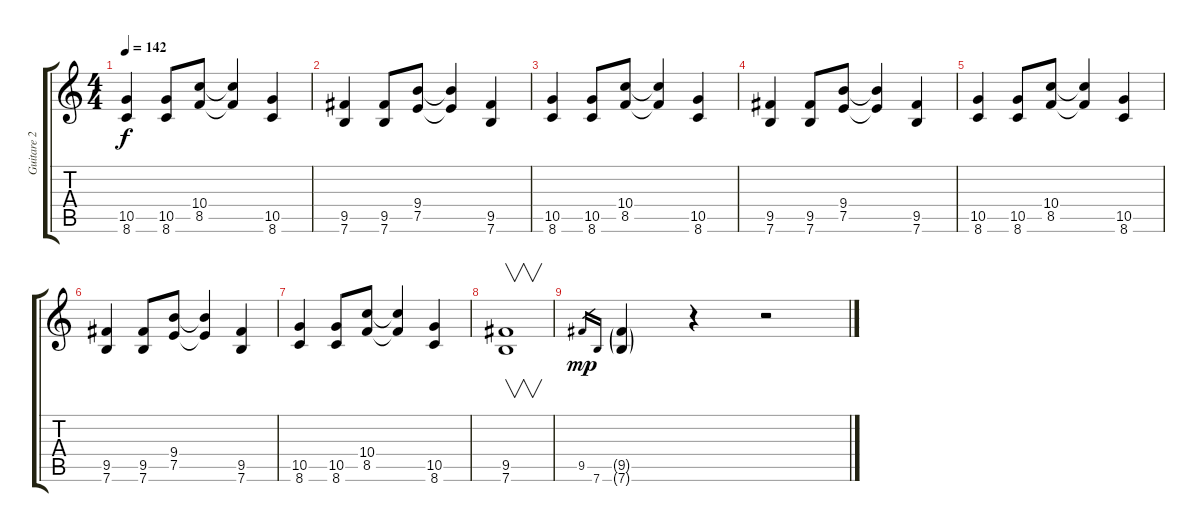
\track ("Guitare 2" "Guitare 2") {instrument distortionguitar}
\staff {score tabs}
\tuning (E4 B3 G3 D3 A2 E2) {hide}
\ts (4 4)
\tempo 142
\clef g2
\ks c
(10.5 8.6).4{dy f} (10.5 8.6).8 (10.4 8.5).8 (10.4{t} 8.5{t}).4 (10.5 8.6).4 |
(9.5 7.6).4 (9.5 7.6).8 (9.4 7.5).8 (9.4{t} 7.5{t}).4 (9.5 7.6).4 |
(10.5 8.6).4 (10.5 8.6).8 (10.4 8.5).8 (10.4{t} 8.5{t}).4 (10.5 8.6).4 |
(9.5 7.6).4 (9.5 7.6).8 (9.4 7.5).8 (9.4{t} 7.5{t}).4 (9.5 7.6).4 |
(10.5 8.6).4 (10.5 8.6).8 (10.4 8.5).8 (10.4{t} 8.5{t}).4 (10.5 8.6).4 |
(9.5 7.6).4 (9.5 7.6).8 (9.4 7.5).8 (9.4{t} 7.5{t}).4 (9.5 7.6).4 |
(10.5 8.6).4 (10.5 8.6).8 (10.4 8.5).8 (10.4{t} 8.5{t}).4 (10.5 8.6).4 |
(9.5 7.6).1{v} |
9.5.16{gr dy mp} 7.6.16{gr} (9.5{g} 7.6{g}).4 r.4 r.2
